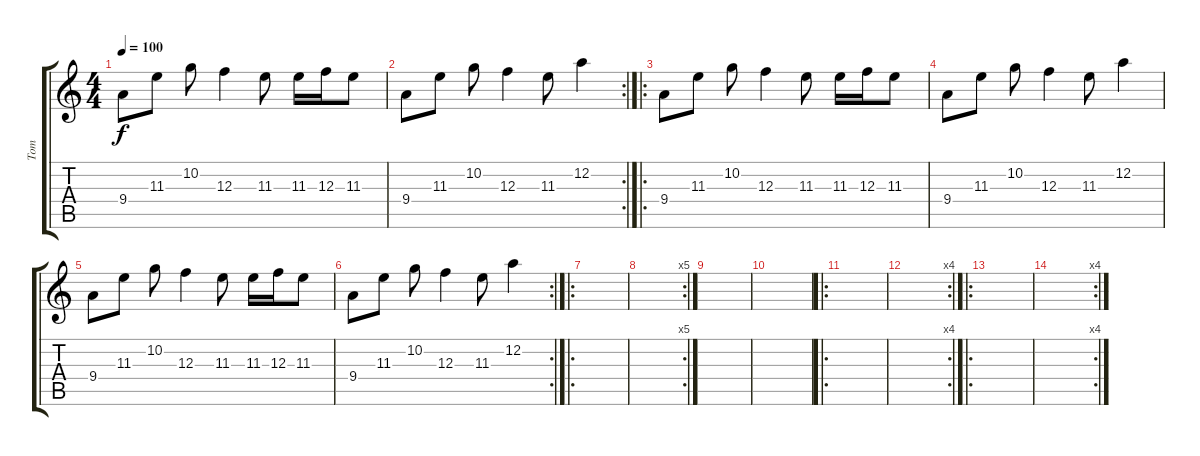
\track ("Tom" "Tom") {instrument electricguitarclean}
\staff {score tabs}
\tuning (D4 A3 F3 C3 G2 C2) {hide}
\ts (4 4)
\tempo 100
\clef g2
\ks c
9.4.8{dy f instrument electricguitarclean} 11.3.8 10.2.8 12.3.4 11.3.8 11.3.16 12.3.16 11.3.8 |
\rc 2
9.4.8 11.3.8 10.2.8 12.3.4 11.3.8 12.2.4 |
\ro
9.4.8 11.3.8 10.2.8 12.3.4 11.3.8 11.3.16 12.3.16 11.3.8 |
9.4.8 11.3.8 10.2.8 12.3.4 11.3.8 12.2.4 |
9.4.8 11.3.8 10.2.8 12.3.4 11.3.8 11.3.16 12.3.16 11.3.8 |
\rc 2
9.4.8 11.3.8 10.2.8 12.3.4 11.3.8 12.2.4 |
\ro
|
\rc 5
|
|
|
\ro
|
\rc 4
|
\ro
|
\rc 4
